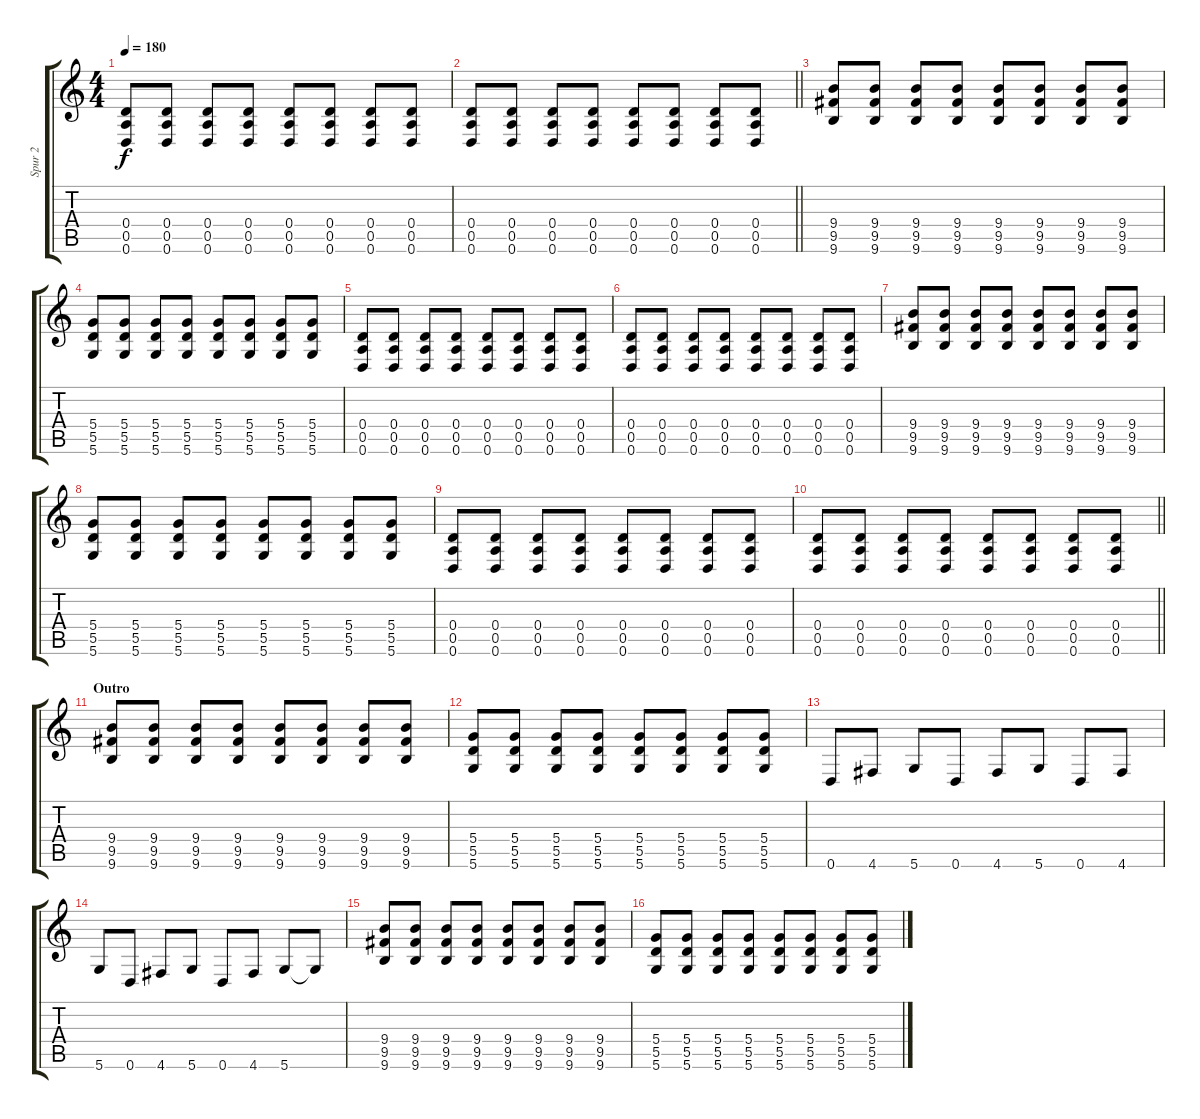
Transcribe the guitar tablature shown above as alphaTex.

\track ("Spur 2" "Spur 2") {instrument overdrivenguitar}
\staff {score tabs}
\tuning (E4 B3 G3 D3 A2 D2) {hide}
\ts (4 4)
\tempo 180
\clef g2
\ks c
(0.4 0.5 0.6).8{dy f} (0.4 0.5 0.6).8 (0.4 0.5 0.6).8 (0.4 0.5 0.6).8 (0.4 0.5 0.6).8 (0.4 0.5 0.6).8 (0.4 0.5 0.6).8 (0.4 0.5 0.6).8 |
\barLineRight lightlight
(0.4 0.5 0.6).8 (0.4 0.5 0.6).8 (0.4 0.5 0.6).8 (0.4 0.5 0.6).8 (0.4 0.5 0.6).8 (0.4 0.5 0.6).8 (0.4 0.5 0.6).8 (0.4 0.5 0.6).8 |
(9.4 9.5 9.6).8 (9.4 9.5 9.6).8 (9.4 9.5 9.6).8 (9.4 9.5 9.6).8 (9.4 9.5 9.6).8 (9.4 9.5 9.6).8 (9.4 9.5 9.6).8 (9.4 9.5 9.6).8 |
(5.4 5.5 5.6).8 (5.4 5.5 5.6).8 (5.4 5.5 5.6).8 (5.4 5.5 5.6).8 (5.4 5.5 5.6).8 (5.4 5.5 5.6).8 (5.4 5.5 5.6).8 (5.4 5.5 5.6).8 |
(0.4 0.5 0.6).8 (0.4 0.5 0.6).8 (0.4 0.5 0.6).8 (0.4 0.5 0.6).8 (0.4 0.5 0.6).8 (0.4 0.5 0.6).8 (0.4 0.5 0.6).8 (0.4 0.5 0.6).8 |
(0.4 0.5 0.6).8 (0.4 0.5 0.6).8 (0.4 0.5 0.6).8 (0.4 0.5 0.6).8 (0.4 0.5 0.6).8 (0.4 0.5 0.6).8 (0.4 0.5 0.6).8 (0.4 0.5 0.6).8 |
(9.4 9.5 9.6).8 (9.4 9.5 9.6).8 (9.4 9.5 9.6).8 (9.4 9.5 9.6).8 (9.4 9.5 9.6).8 (9.4 9.5 9.6).8 (9.4 9.5 9.6).8 (9.4 9.5 9.6).8 |
(5.4 5.5 5.6).8 (5.4 5.5 5.6).8 (5.4 5.5 5.6).8 (5.4 5.5 5.6).8 (5.4 5.5 5.6).8 (5.4 5.5 5.6).8 (5.4 5.5 5.6).8 (5.4 5.5 5.6).8 |
(0.4 0.5 0.6).8 (0.4 0.5 0.6).8 (0.4 0.5 0.6).8 (0.4 0.5 0.6).8 (0.4 0.5 0.6).8 (0.4 0.5 0.6).8 (0.4 0.5 0.6).8 (0.4 0.5 0.6).8 |
\barLineRight lightlight
(0.4 0.5 0.6).8 (0.4 0.5 0.6).8 (0.4 0.5 0.6).8 (0.4 0.5 0.6).8 (0.4 0.5 0.6).8 (0.4 0.5 0.6).8 (0.4 0.5 0.6).8 (0.4 0.5 0.6).8 |
\section ("" "Outro")
(9.4 9.5 9.6).8 (9.4 9.5 9.6).8 (9.4 9.5 9.6).8 (9.4 9.5 9.6).8 (9.4 9.5 9.6).8 (9.4 9.5 9.6).8 (9.4 9.5 9.6).8 (9.4 9.5 9.6).8 |
(5.4 5.5 5.6).8 (5.4 5.5 5.6).8 (5.4 5.5 5.6).8 (5.4 5.5 5.6).8 (5.4 5.5 5.6).8 (5.4 5.5 5.6).8 (5.4 5.5 5.6).8 (5.4 5.5 5.6).8 |
0.6.8 4.6.8 5.6.8 0.6.8 4.6.8 5.6.8 0.6.8 4.6.8 |
5.6.8 0.6.8 4.6.8 5.6.8 0.6.8 4.6.8 5.6.8 5.6{t}.8 |
(9.4 9.5 9.6).8 (9.4 9.5 9.6).8 (9.4 9.5 9.6).8 (9.4 9.5 9.6).8 (9.4 9.5 9.6).8 (9.4 9.5 9.6).8 (9.4 9.5 9.6).8 (9.4 9.5 9.6).8 |
(5.4 5.5 5.6).8 (5.4 5.5 5.6).8 (5.4 5.5 5.6).8 (5.4 5.5 5.6).8 (5.4 5.5 5.6).8 (5.4 5.5 5.6).8 (5.4 5.5 5.6).8 (5.4 5.5 5.6).8
